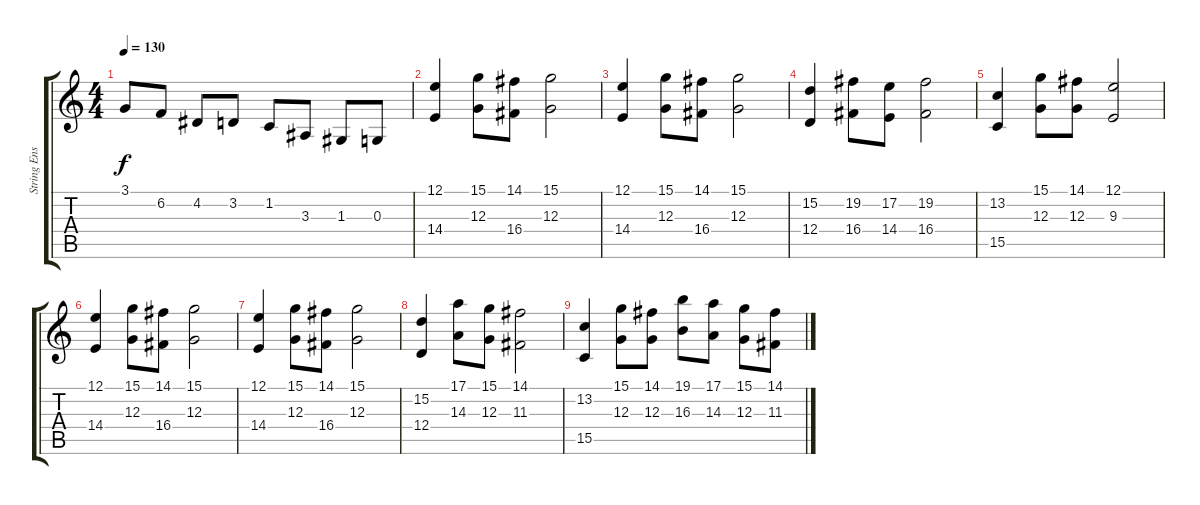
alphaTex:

\track ("String Ensemble" "String Ens") {instrument stringensemble1}
\staff {score tabs}
\tuning (E4 B3 G3 D3 A2 E2) {hide}
\ts (4 4)
\tempo 130
\clef g2
\ks c
3.1.8{dy f} 6.2.8 4.2.8 3.2.8 1.2.8 3.3.8 1.3.8 0.3.8 |
(12.1 14.4).4{instrument choiraahs} (15.1 12.3).8 (14.1 16.4).8 (15.1 12.3).2 |
(12.1 14.4).4{instrument choiraahs} (15.1 12.3).8 (14.1 16.4).8 (15.1 12.3).2 |
(15.2 12.4).4 (19.2 16.4).8 (17.2 14.4).8 (19.2 16.4).2 |
(13.2 15.5).4 (15.1 12.3).8 (14.1 12.3).8 (12.1 9.3).2 |
(12.1 14.4).4{instrument choiraahs} (15.1 12.3).8 (14.1 16.4).8 (15.1 12.3).2 |
(12.1 14.4).4{instrument choiraahs} (15.1 12.3).8 (14.1 16.4).8 (15.1 12.3).2 |
(15.2 12.4).4 (17.1 14.3).8 (15.1 12.3).8 (14.1 11.3).2 |
(13.2 15.5).4 (15.1 12.3).8 (14.1 12.3).8 (19.1 16.3).8 (17.1 14.3).8 (15.1 12.3).8 (14.1 11.3).8
